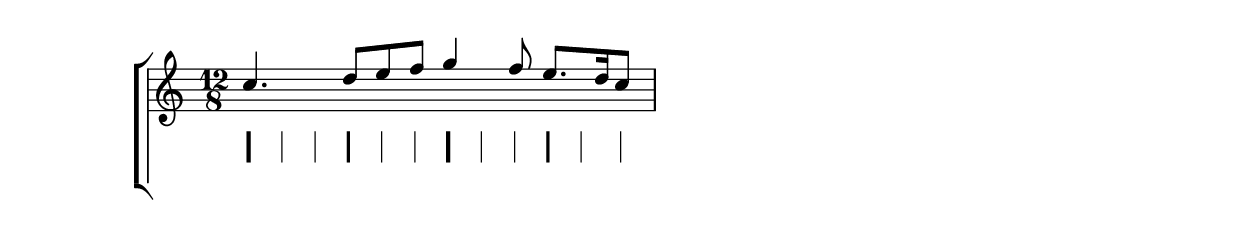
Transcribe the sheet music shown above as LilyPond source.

%% DO NOT EDIT this file manually; it is automatically
%% generated from LSR http://lsr.dsi.unimi.it
%% Make any changes in LSR itself, or in Documentation/snippets/new/ ,
%% and then run scripts/auxiliar/makelsr.py
%%
%% This file is in the public domain.
\version "2.17.30"

\header {
  lsrtags = "editorial-annotations"

  texidoc = "
Regular vertical lines can be drawn between staves to show note
synchronization; however, in case of monophonic music, you may want to
make the second stave invisible, and make the lines shorter like in
this snippet.

"
  doctitle = "Grid lines: emphasizing rhythms and notes synchronization"
} % begin verbatim


\score {
  \new ChoirStaff {
    \relative c'' <<
      \new Staff {
        \time 12/8
        \stemUp
        c4. d8 e8 f g4 f8 e8. d16 c8
      }
      \new Staff {
        % hides staff and notes so that only the grid lines are visible
        \hideNotes
        \hide Staff.BarLine
        \override Staff.StaffSymbol.line-count = #0
        \hide Staff.TimeSignature
        \hide Staff.Clef

        % dummy notes to force regular note spacing
        \once  \override Score.GridLine.thickness = #4.0
        c8 c c
        \once  \override Score.GridLine.thickness = #3.0
        c8 c c
        \once  \override Score.GridLine.thickness = #4.0
        c8 c c
        \once  \override Score.GridLine.thickness = #3.0
        c8 c c
      }
    >>
  }
  \layout {
    \context {
      \Score
      \consists "Grid_line_span_engraver"
      % center grid lines horizontally below note heads
      \override NoteColumn.X-offset = #-0.5
    }
    \context {
      \Staff
      \consists "Grid_point_engraver"
      gridInterval = #(ly:make-moment 1/8)
      % set line length and positioning:
      % two staff spaces above center line on hidden staff
      % to four spaces below center line on visible staff
      \override GridPoint.Y-extent = #'(2 . -4)
    }
    ragged-right = ##t
  }
}
